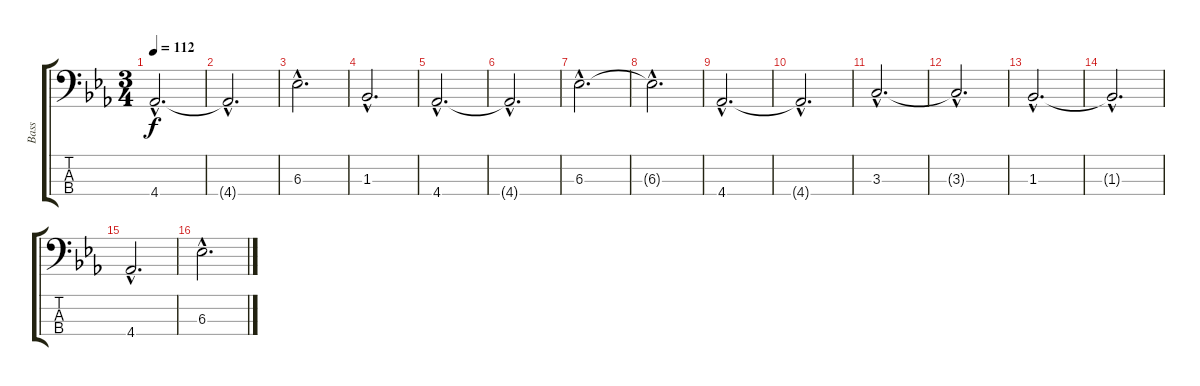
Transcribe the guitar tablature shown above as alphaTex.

\track ("Bass" "Bass") {instrument acousticguitarnylon}
\staff {score tabs}
\tuning (G2 D2 A1 E1) {hide}
\ts (3 4)
\tempo 112
\clef f4
\ks cminor
4.4{hac}.2{d dy f} |
4.4{hac t}.2{d} |
6.3{hac}.2{d} |
1.3{hac}.2{d} |
4.4{hac}.2{d} |
4.4{hac t}.2{d} |
6.3{hac}.2{d} |
6.3{hac t}.2{d} |
4.4{hac}.2{d} |
4.4{hac t}.2{d} |
3.3{hac}.2{d} |
3.3{hac t}.2{d} |
1.3{hac}.2{d} |
1.3{hac t}.2{d} |
4.4{hac}.2{d} |
6.3{hac}.2{d}
